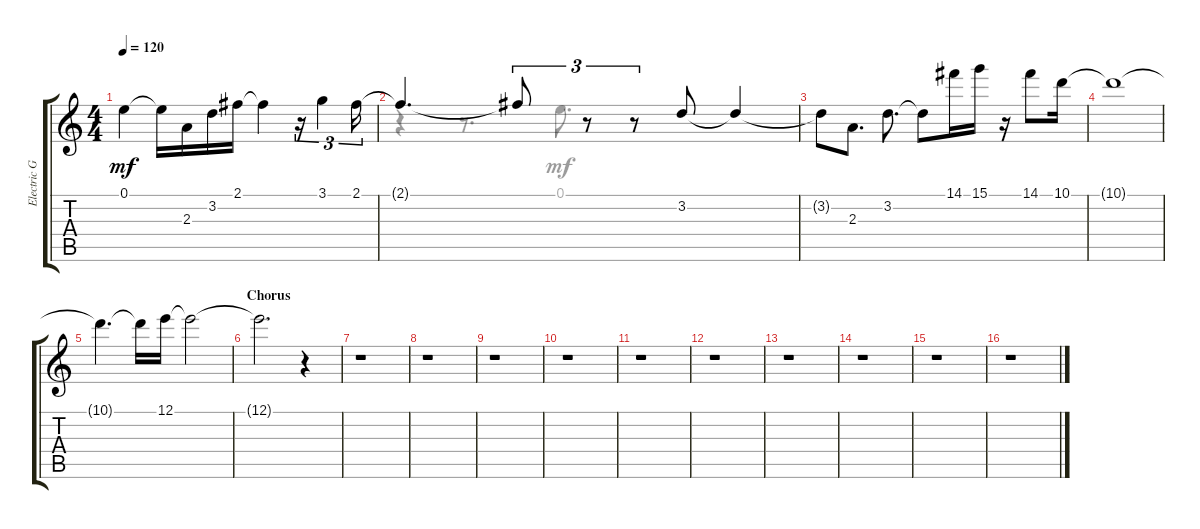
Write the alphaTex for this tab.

\track ("Electric Guitar" "Electric G") {instrument distortionguitar}
\staff {score tabs}
\tuning (E4 B3 G3 D3 A2 E2) {hide}
\voice
\ts (4 4)
\tempo 120
\clef g2
\ks aminor
0.1{t}.4{dy mf} 0.1{t}.16 2.3.16 3.2.16 2.1.16 2.1{t}.4 r.16{tu (3 2)} 3.1.4{tu (3 2)} 2.1.16{tu (3 2)} |
2.1{t}.4{d} 2.1{t}.8{tu (3 2)} r.8{tu (3 2)} r.8{tu (3 2)} 3.2.8 3.2{t}.4 |
3.2{t}.8 2.3.8{d} 3.2.8{d} 3.2{t}.8 14.1.16 15.1.16 r.16 14.1.8 10.1.16 |
10.1{t}.1 |
10.1{t}.4{d} 10.1{t}.16 12.1.16 12.1{t}.2 |
\section ("" "Chorus")
12.1{t}.2{d} r.4 |
r.1 |
r.1 |
r.1 |
r.1 |
r.1 |
r.1 |
r.1 |
r.1 |
r.1 |
r.1
\voice
\clef g2
\ottava regular
\simile none
\ks aminor
|
r.4 r.8{d} 0.1.8{d} |
|
|
|
|
|
|
|
|
|
|
|
|
|
